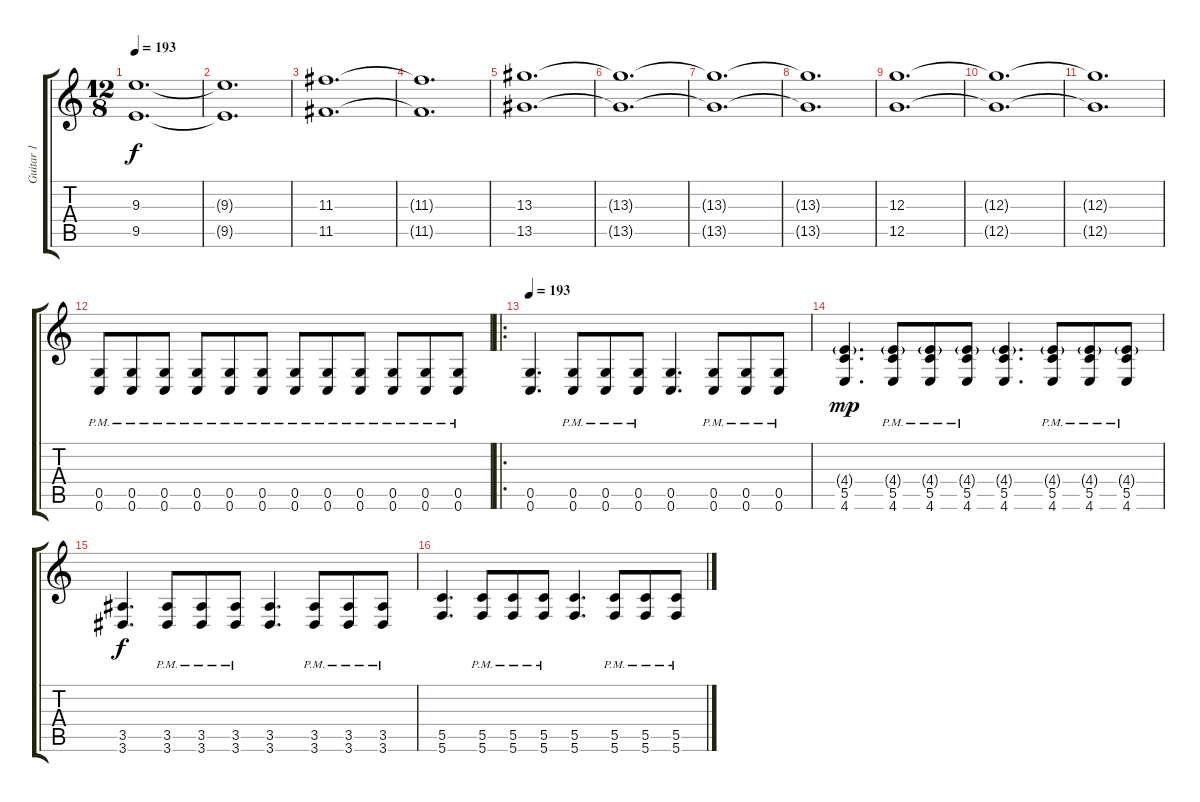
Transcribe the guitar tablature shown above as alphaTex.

\track ("Guitar 1" "Guitar 1") {instrument distortionguitar}
\staff {score tabs}
\tuning (E4 C4 G3 C3 G2 C2) {hide}
\ts (12 8)
\tempo 193
\clef g2
\ks c
(9.3 9.5).1{d dy f} |
(9.3{t} 9.5{t}).1{d} |
(11.3 11.5).1{d} |
(11.3{t} 11.5{t}).1{d} |
(13.3 13.5).1{d} |
(13.3{t} 13.5{t}).1{d} |
(13.3{t} 13.5{t}).1{d} |
(13.3{t} 13.5{t}).1{d} |
(12.3 12.5).1{d} |
(12.3{t} 12.5{t}).1{d} |
(12.3{t} 12.5{t}).1{d} |
(0.5{pm} 0.6{pm}).8 (0.5{pm} 0.6{pm}).8 (0.5{pm} 0.6{pm}).8 (0.5{pm} 0.6{pm}).8 (0.5{pm} 0.6{pm}).8 (0.5{pm} 0.6{pm}).8 (0.5{pm} 0.6{pm}).8 (0.5{pm} 0.6{pm}).8 (0.5{pm} 0.6{pm}).8 (0.5{pm} 0.6{pm}).8 (0.5{pm} 0.6{pm}).8 (0.5{pm} 0.6{pm}).8 |
\ro
\tempo 193
(0.5 0.6).4{d} (0.5{pm} 0.6{pm}).8 (0.5{pm} 0.6{pm}).8 (0.5{pm} 0.6{pm}).8 (0.5 0.6).4{d} (0.5{pm} 0.6{pm}).8 (0.5{pm} 0.6{pm}).8 (0.5{pm} 0.6{pm}).8 |
(4.4{g} 5.5 4.6).4{d dy mp} (4.4{g pm} 5.5{pm} 4.6{pm}).8 (4.4{g pm} 5.5{pm} 4.6{pm}).8 (4.4{g pm} 5.5{pm} 4.6{pm}).8 (4.4{g} 5.5 4.6).4{d} (4.4{g pm} 5.5{pm} 4.6{pm}).8 (4.4{g pm} 5.5{pm} 4.6{pm}).8 (4.4{g pm} 5.5{pm} 4.6{pm}).8 |
(3.5 3.6).4{d dy f} (3.5{pm} 3.6{pm}).8 (3.5{pm} 3.6{pm}).8 (3.5{pm} 3.6{pm}).8 (3.5 3.6).4{d} (3.5{pm} 3.6{pm}).8 (3.5{pm} 3.6{pm}).8 (3.5{pm} 3.6{pm}).8 |
(5.5 5.6).4{d} (5.5{pm} 5.6{pm}).8 (5.5{pm} 5.6{pm}).8 (5.5{pm} 5.6{pm}).8 (5.5 5.6).4{d} (5.5{pm} 5.6{pm}).8 (5.5{pm} 5.6{pm}).8 (5.5{pm} 5.6{pm}).8
